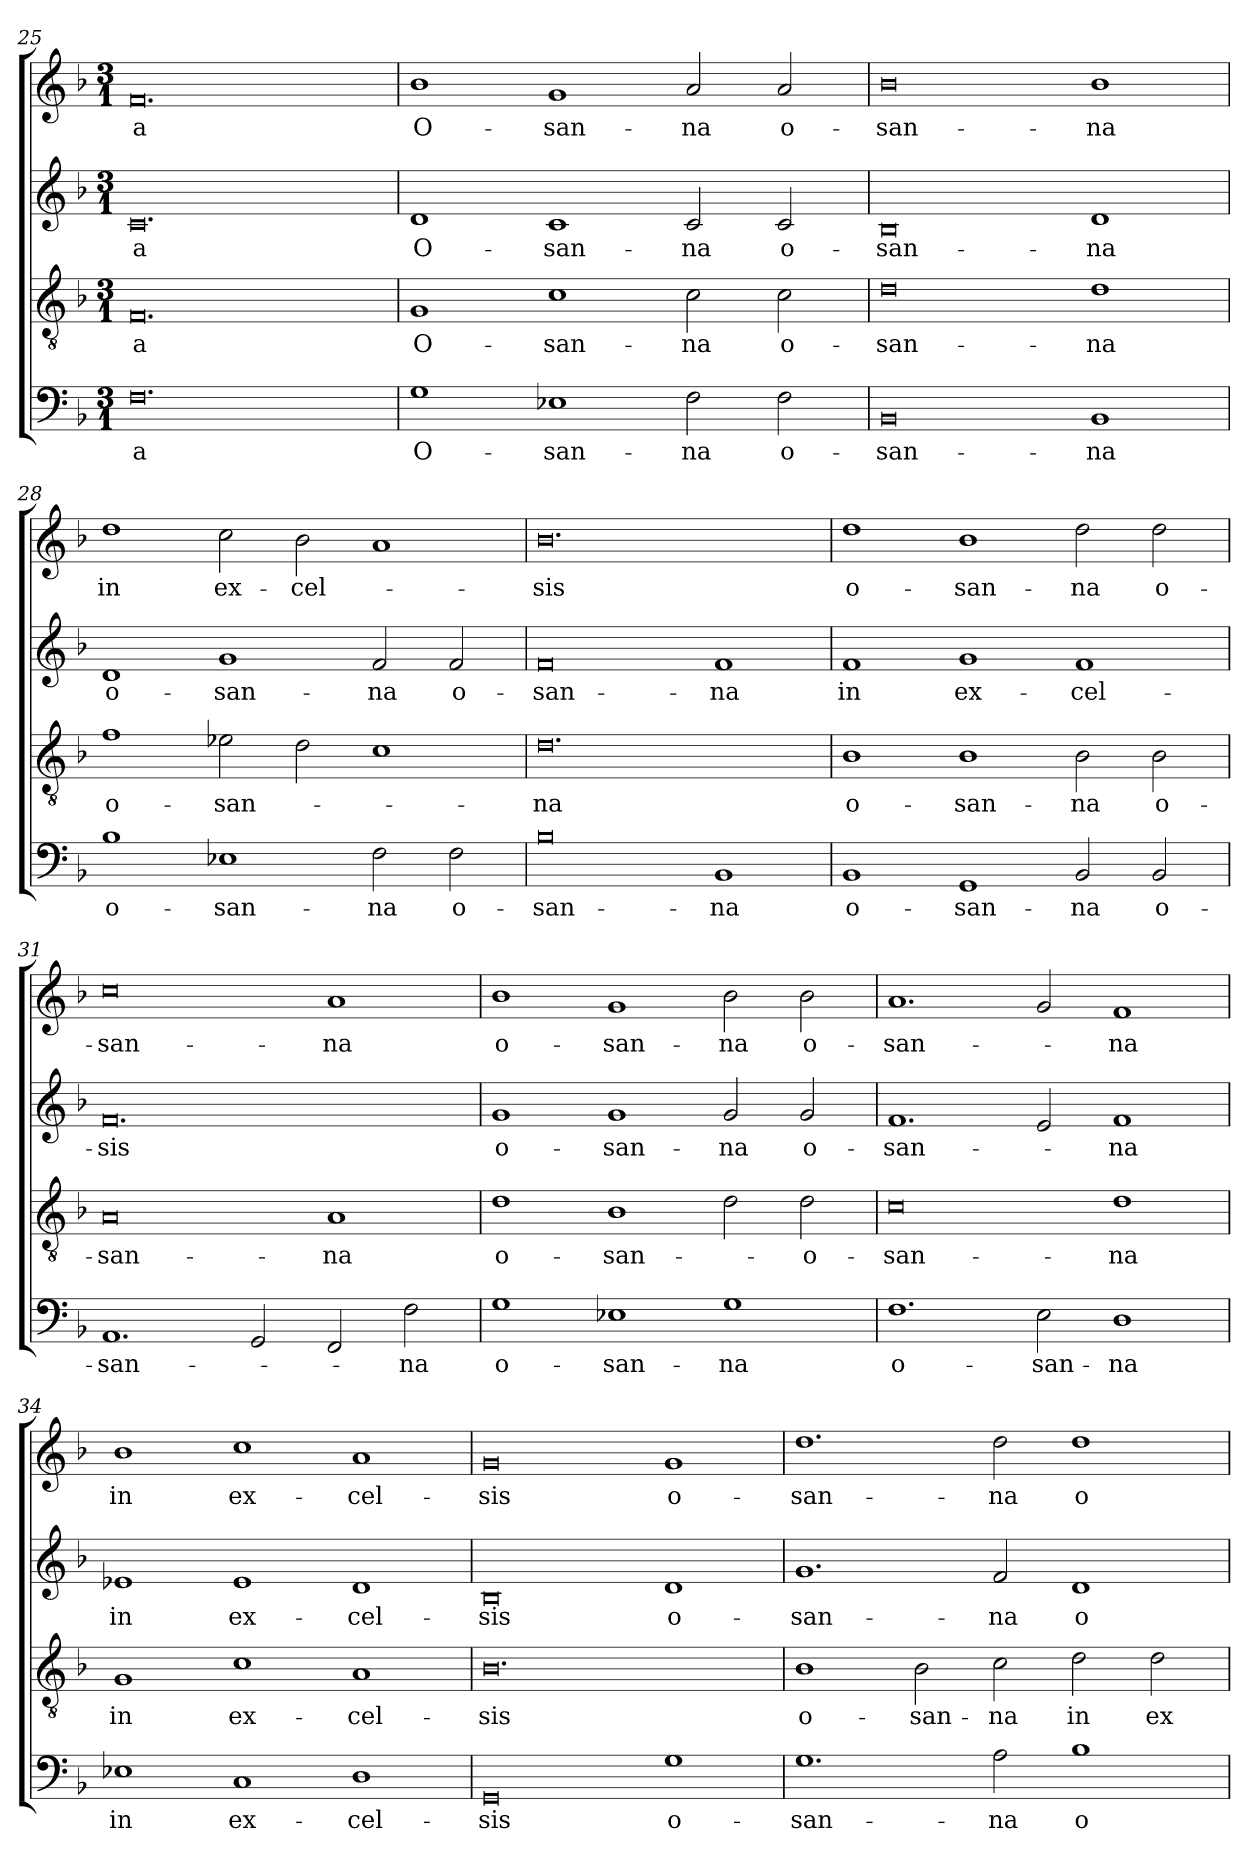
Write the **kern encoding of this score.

**kern	**text	**kern	**text	**kern	**text	**kern	**text
*part4	*part4	*part3	*part3	*part2	*part2	*part1	*part1
*staff4	*staff4	*staff3	*staff3	*staff2	*staff2	*staff1	*staff1
*clefF4	*	*clefGv2	*	*clefG2	*	*clefG2	*
*k[b-]	*	*k[b-]	*	*k[b-]	*	*k[b-]	*
*M3/1	*	*M3/1	*	*M3/1	*	*M3/1	*
=25	=25	=25	=25	=25	=25	=25	=25
0.F	-a	0.F	-a	0.c	a	0.f	-a
=26	=26	=26	=26	=26	=26	=26	=26
1G	O-	1G	O-	1d	-O-	1b-	O-
1E-X	-san-	1c	-san-	1c	-san-	1g	-san-
2F	-na	2c	-na	2c	-na	2a	-na
2F	o-	2c	o-	2c	o-	2a	o-
=27	=27	=27	=27	=27	=27	=27	=27
0BB-	-san-	0d	-san-	0B-	-san-	0b-	-san-
1BB-	-na	1d	-na	1d	-na	1b-	na
=28	=28	=28	=28	=28	=28	=28	=28
1B-	o-	1f	o-	1d	o-	1dd	-in
1E-X	-san-	2e-X	-san-	1g	-san-	2cc	ex-
.	.	2d	.	.	.	2b-	-cel-
2F	na	1c	.	2f	na	1a	.
2F	-o-	.	.	2f	-o-	.	.
=29	=29	=29	=29	=29	=29	=29	=29
0B-	-san-	0.d	-na	0f	-san-	0.b-	-sis
1BB-	na	.	.	1f	na	.	.
=30	=30	=30	=30	=30	=30	=30	=30
1BB-	-o-	1B-	o-	1f	-in	1dd	o-
1GG	-san-	1B-	-san-	1g	ex-	1b-	-san-
2BB-	na	2B-	-na	1f	-cel-	2dd	-na
2BB-	-o-	2B-	o-	.	.	2dd	o-
=31	=31	=31	=31	=31	=31	=31	=31
1.AA	-san-	0A	-san-	0.f	-sis	0cc	-san-
2GG	.	.	.	.	.	.	.
2FF	.	1A	-na	.	.	1a	-na
2F	na	.	.	.	.	.	.
=32	=32	=32	=32	=32	=32	=32	=32
1G	-o-	1d	o-	1g	o-	1b-	o-
1E-X	-san-	1B-	-san-	1g	-san-	1g	-san-
1G	na	2d	.	2g	-na	2b-	-na
.	.	2d	-o-	2g	o-	2b-	o-
=33	=33	=33	=33	=33	=33	=33	=33
1.F	-o-	0c	-san-	1.f	-san-	1.a	-san-
2E	-san-	.	.	2e	.	2g	.
1D	na	1d	na	1f	-na	1f	na
=34	=34	=34	=34	=34	=34	=34	=34
1E-X	-in	1G	-in	1e-X	in	1b-	-in
1C	ex-	1c	ex-	1e-	ex-	1cc	ex-
1D	-cel-	1A	-cel-	1d	-cel-	1a	-cel-
=35	=35	=35	=35	=35	=35	=35	=35
0GG	-sis	0.B-	-sis	0B-	-sis	0g	-sis
1G	o-	.	.	1d	o-	1g	o-
=36	=36	=36	=36	=36	=36	=36	=36
1.G	-san-	1B-	o-	1.g	-san-	1.dd	-san-
.	.	2B-	-san-	.	.	.	.
2A	-na	2c	-na	2f	na	2dd	-na
1B-	o-	2d	in	1d	-o-	1dd	o-
.	.	2d	ex-	.	.	.	.
=	=	=	=	=	=	=	=
*-	*-	*-	*-	*-	*-	*-	*-
